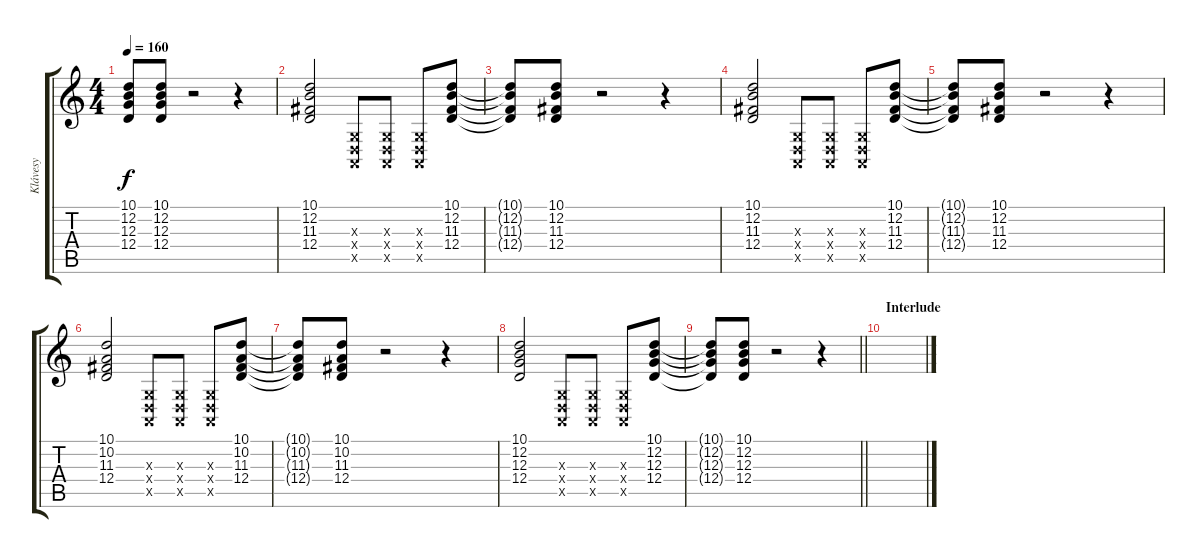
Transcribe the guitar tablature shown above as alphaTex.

\track ("Klávesy" "Klávesy") {instrument fx1rain}
\staff {score tabs}
\tuning (E4 B3 G3 D3 A2 E2) {hide}
\ts (4 4)
\tempo 160
\clef g2
\ks c
(10.1{t} 12.2{t} 12.3{t} 12.4{t}).8{dy f} (10.1 12.2 12.3 12.4).8 r.2 r.4 |
(10.1 12.2 11.3 12.4).2 (0.3{x} 0.4{x} 0.5{x}).8 (0.3{x} 0.4{x} 0.5{x}).8 (0.3{x} 0.4{x} 0.5{x}).8 (10.1 12.2 11.3 12.4).8 |
(10.1{t} 12.2{t} 11.3{t} 12.4{t}).8 (10.1 12.2 11.3 12.4).8 r.2 r.4 |
(10.1 12.2 11.3 12.4).2 (0.3{x} 0.4{x} 0.5{x}).8 (0.3{x} 0.4{x} 0.5{x}).8 (0.3{x} 0.4{x} 0.5{x}).8 (10.1 12.2 11.3 12.4).8 |
(10.1{t} 12.2{t} 11.3{t} 12.4{t}).8 (10.1 12.2 11.3 12.4).8 r.2 r.4 |
(10.1 10.2 11.3 12.4).2 (0.3{x} 0.4{x} 0.5{x}).8 (0.3{x} 0.4{x} 0.5{x}).8 (0.3{x} 0.4{x} 0.5{x}).8 (10.1 10.2 11.3 12.4).8 |
(10.1{t} 10.2{t} 11.3{t} 12.4{t}).8 (10.1 10.2 11.3 12.4).8 r.2 r.4 |
(10.1 12.2 12.3 12.4).2 (0.3{x} 0.4{x} 0.5{x}).8 (0.3{x} 0.4{x} 0.5{x}).8 (0.3{x} 0.4{x} 0.5{x}).8 (10.1 12.2 12.3 12.4).8 |
\barLineRight lightlight
(10.1{t} 12.2{t} 12.3{t} 12.4{t}).8 (10.1 12.2 12.3 12.4).8 r.2 r.4 |
\section ("" "Interlude")
